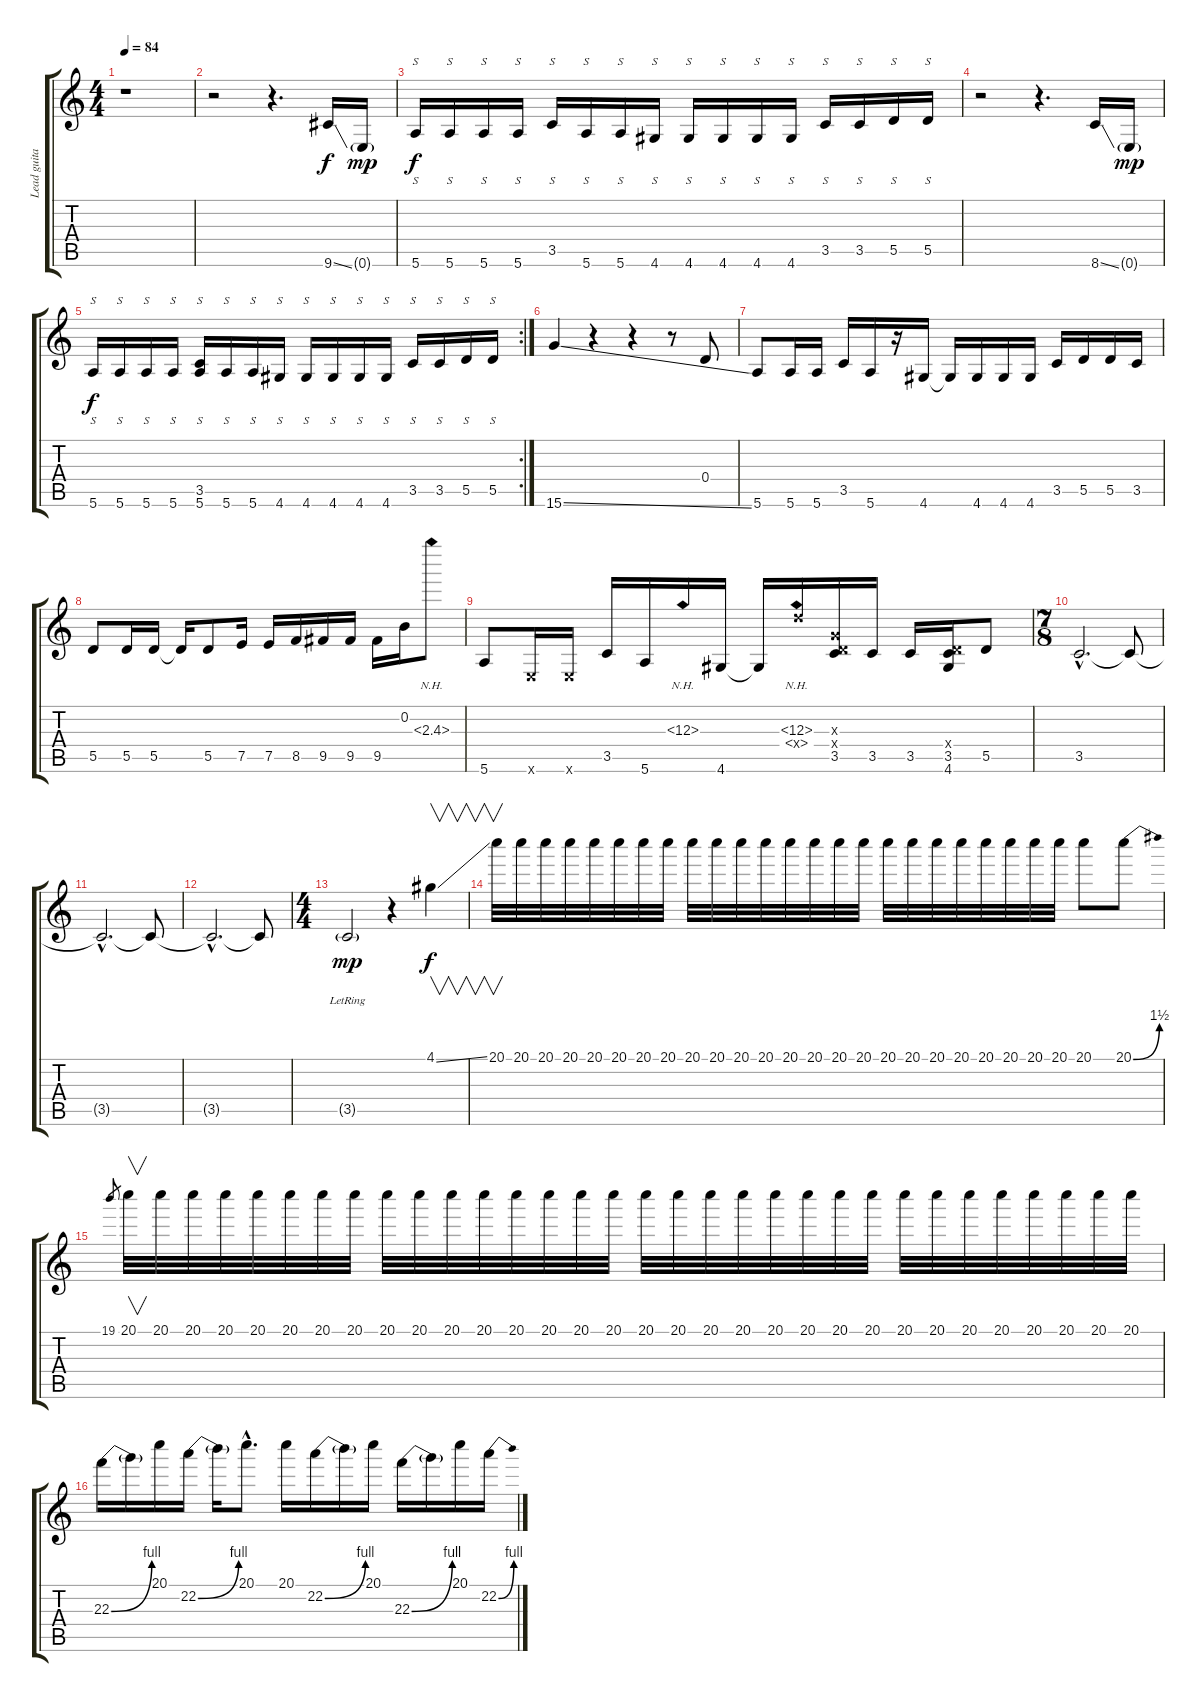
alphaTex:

\track ("Lead guitar" "Lead guita") {instrument overdrivenguitar}
\staff {score tabs}
\tuning (E4 B3 G3 D3 A2 E2) {hide}
\ts (4 4)
\tempo 84
\clef g2
\ks c
r.1{dy f} |
r.2 r.4{d} 9.6{ss}.16 0.6{g}.16{dy mp} |
5.6.16{s dy f} 5.6.16{s} 5.6.16{s} 5.6.16{s} 3.5.16{s} 5.6.16{s} 5.6.16{s} 4.6.16{s} 4.6.16{s} 4.6.16{s} 4.6.16{s} 4.6.16{s} 3.5.16{s} 3.5.16{s} 5.5.16{s} 5.5.16{s} |
r.2 r.4{d} 8.6{ss}.16 0.6{g}.16{dy mp} |
\rc 2
5.6.16{s dy f} 5.6.16{s} 5.6.16{s} 5.6.16{s} (3.5 5.6).16{s} 5.6.16{s} 5.6.16{s} 4.6.16{s} 4.6.16{s} 4.6.16{s} 4.6.16{s} 4.6.16{s} 3.5.16{s} 3.5.16{s} 5.5.16{s} 5.5.16{s} |
15.6{ss}.4 r.4 r.4 r.8 0.4.8 |
5.6.8 5.6.16 5.6.16 3.5.16 5.6.16 r.16 4.6.16 4.6{t}.16 4.6.16 4.6.16 4.6.16 3.5.16 5.5.16 5.5.16 3.5.16 |
5.5.8 5.5.16 5.5.16 5.5{t}.16 5.5.8 7.5.16 7.5.16 8.5.16 9.5.16 9.5.16 9.5.16 0.2.16 2.3{nh}.8 |
5.6.8 0.6{x}.16 0.6{x}.16 3.5.16 5.6.16 1.3{nh}.16 4.6.16 4.6{t}.16 (0.3{nh} 0.4{nh x}).16 (0.3{x} 0.4{x} 3.5).16 3.5.16 3.5.16 (0.4{x} 3.5 4.6).16 5.5.8 |
\ts (7 8)
3.5{hac}.2{d} 3.5{t}.8 |
3.5{hac t}.2{d} 3.5{t}.8 |
3.5{hac t}.2{d} 3.5{t}.8 |
\ts (4 4)
3.5{g lr}.2{dy mp} r.4 4.1{ss}.4{v dy f} |
20.1.32{v} 20.1.32 20.1.32 20.1.32 20.1.32 20.1.32 20.1.32 20.1.32 20.1.32 20.1.32 20.1.32 20.1.32 20.1.32 20.1.32 20.1.32 20.1.32 20.1.32 20.1.32 20.1.32 20.1.32 20.1.32 20.1.32 20.1.32 20.1.32 20.1.8 20.1{be (bend 0 0 60 6)}.8 |
19.1.8{gr} 20.1.32{v} 20.1.32 20.1.32 20.1.32 20.1.32 20.1.32 20.1.32 20.1.32 20.1.32 20.1.32 20.1.32 20.1.32 20.1.32 20.1.32 20.1.32 20.1.32 20.1.32 20.1.32 20.1.32 20.1.32 20.1.32 20.1.32 20.1.32 20.1.32 20.1.32 20.1.32 20.1.32 20.1.32 20.1.32 20.1.32 20.1.32 20.1.32 |
22.3{be (bend 0 0 60 4)}.16 22.3{t}.16 20.1.16 22.2{be (bend 0 0 60 4)}.16 22.2{t}.16 20.1{hac}.8{d} 20.1.16 22.2{be (bend 0 0 60 4)}.16 22.2{t}.16 20.1.16 22.3{be (bend 0 0 60 4)}.16 22.3{t}.16 20.1.16 22.2{be (bend 0 0 60 4)}.16
